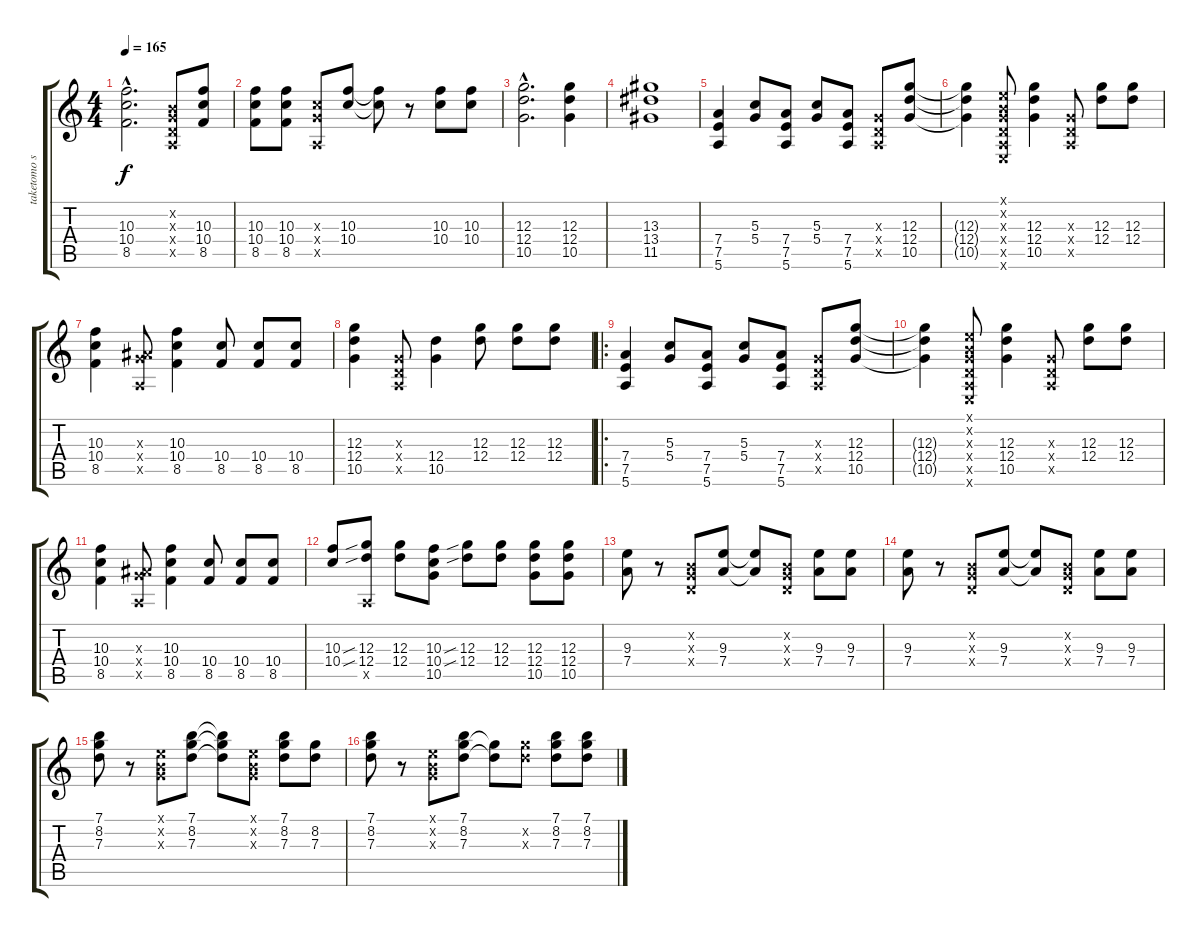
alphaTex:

\track ("taketomo sakashita" "taketomo s") {instrument distortionguitar}
\staff {score tabs}
\tuning (E4 B3 G3 D3 A2 E2) {hide}
\ts (4 4)
\tempo 165
\clef g2
\ks c
(10.3{hac} 10.4{hac} 8.5{hac}).2{d dy f} (0.2{x} 0.3{x} 0.4{x} 0.5{x}).8 (10.3 10.4 8.5).8 |
(10.3 10.4 8.5).8 (10.3 10.4 8.5).8 (0.3{x} 10.4{x} 0.5{x}).8 (10.3 10.4).8 (10.3{t} 10.4{t}).8 r.8 (10.3 10.4).8 (10.3 10.4).8 |
(12.3{hac} 12.4{hac} 10.5{hac}).2{d} (12.3 12.4 10.5).4 |
(13.3 13.4 11.5).1 |
(7.4 7.5 5.6).4 (5.3 5.4).8 (7.4 7.5 5.6).8 (5.3 5.4).8 (7.4 7.5 5.6).8 (0.3{x} 0.4{x} 0.5{x}).8 (12.3 12.4 10.5).8 |
(12.3{t} 12.4{t} 10.5{t}).4 (0.1{x} 0.2{x} 0.3{x} 0.4{x} 0.5{x} 0.6{x}).8 (12.3 12.4 10.5).4 (0.3{x} 0.4{x} 0.5{x}).8 (12.3 12.4).8 (12.3 12.4).8 |
(10.3 10.4 8.5).4 (0.3{x} 8.4{x} 0.5{x}).8 (10.3 10.4 8.5).4 (10.4 8.5).8 (10.4 8.5).8 (10.4 8.5).8 |
(12.3 12.4 10.5).4 (0.3{x} 0.4{x} 0.5{x}).8 (12.4 10.5).4 (12.3 12.4).8 (12.3 12.4).8 (12.3 12.4).8 |
\ro
(7.4 7.5 5.6).4 (5.3 5.4).8 (7.4 7.5 5.6).8 (5.3 5.4).8 (7.4 7.5 5.6).8 (0.3{x} 0.4{x} 0.5{x}).8 (12.3 12.4 10.5).8 |
(12.3{t} 12.4{t} 10.5{t}).4 (0.1{x} 0.2{x} 0.3{x} 0.4{x} 0.5{x} 0.6{x}).8 (12.3 12.4 10.5).4 (0.3{x} 0.4{x} 0.5{x}).8 (12.3 12.4).8 (12.3 12.4).8 |
(10.3 10.4 8.5).4 (0.3{x} 8.4{x} 0.5{x}).8 (10.3 10.4 8.5).4 (10.4 8.5).8 (10.4 8.5).8 (10.4 8.5).8 |
(10.3 10.4).8 (12.3{sib} 12.4{sib} 0.5{x}).8 (12.3 12.4).8 (10.3 10.4 10.5).8 (12.3{sib} 12.4{sib}).8 (12.3 12.4).8 (12.3 12.4 10.5).8 (12.3 12.4 10.5).8 |
(9.3 7.4).8 r.8 (0.2{x} 0.3{x} 0.4{x}).8 (9.3 7.4).8 (9.3{t} 7.4{t}).8 (0.2{x} 0.3{x} 0.4{x}).8 (9.3 7.4).8 (9.3 7.4).8 |
(9.3 7.4).8 r.8 (0.2{x} 0.3{x} 0.4{x}).8 (9.3 7.4).8 (9.3{t} 7.4{t}).8 (0.2{x} 0.3{x} 0.4{x}).8 (9.3 7.4).8 (9.3 7.4).8 |
(7.1 8.2 7.3).8 r.8 (0.1{x} 0.2{x} 0.3{x}).8 (7.1 8.2 7.3).8 (7.1{t} 8.2{t} 7.3{t}).8 (0.1{x} 0.2{x} 0.3{x}).8 (7.1 8.2 7.3).8 (8.2 7.3).8 |
(7.1 8.2 7.3).8 r.8 (0.1{x} 0.2{x} 0.3{x}).8 (7.1 8.2 7.3).8 (8.2{t} 7.3{t}).8 (8.2{x} 7.3{x}).8 (7.1 8.2 7.3).8 (7.1 8.2 7.3).8
